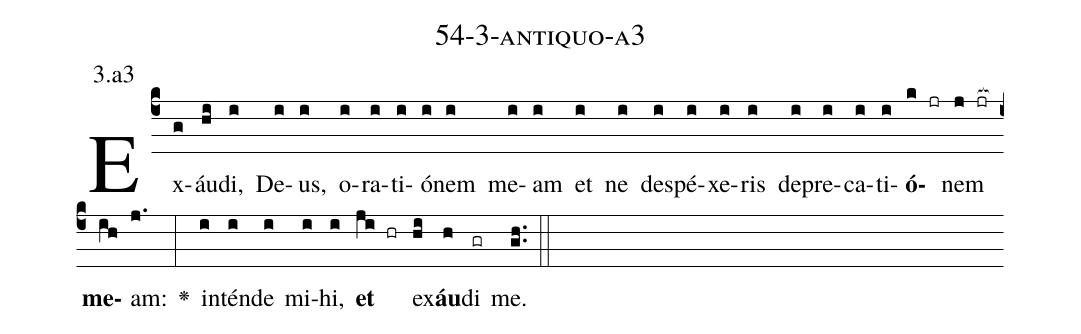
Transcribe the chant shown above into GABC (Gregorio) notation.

name: 54-3-antiquo-a3;
annotation: 3.a3;
%%
(c4)Ex(g)áu(hi)di,(i) De(i)us,(i) o(i)ra(i)ti(i)ó(i)nem(i) me(i)am(i) et(i) ne(i) de(i)spé(i)xe(i)ris(i) de(i)pre(i)ca(i)ti(i)<b>ó</b>(k jr)nem(j jr[ocb:1{]) <b>me</b>(ih[ocb:0}])am:(j.) <v>\greheightstar</v>(:) in(i)tén(i)de(i) mi(i)hi,(i) <b>et</b>(ji hr) ex(hi)<b>áu</b>(h)di(gr) me.(gh..) (::)


%E(i) u(i) o(ji) u(hi) a(h) e.(gh..) (::)
